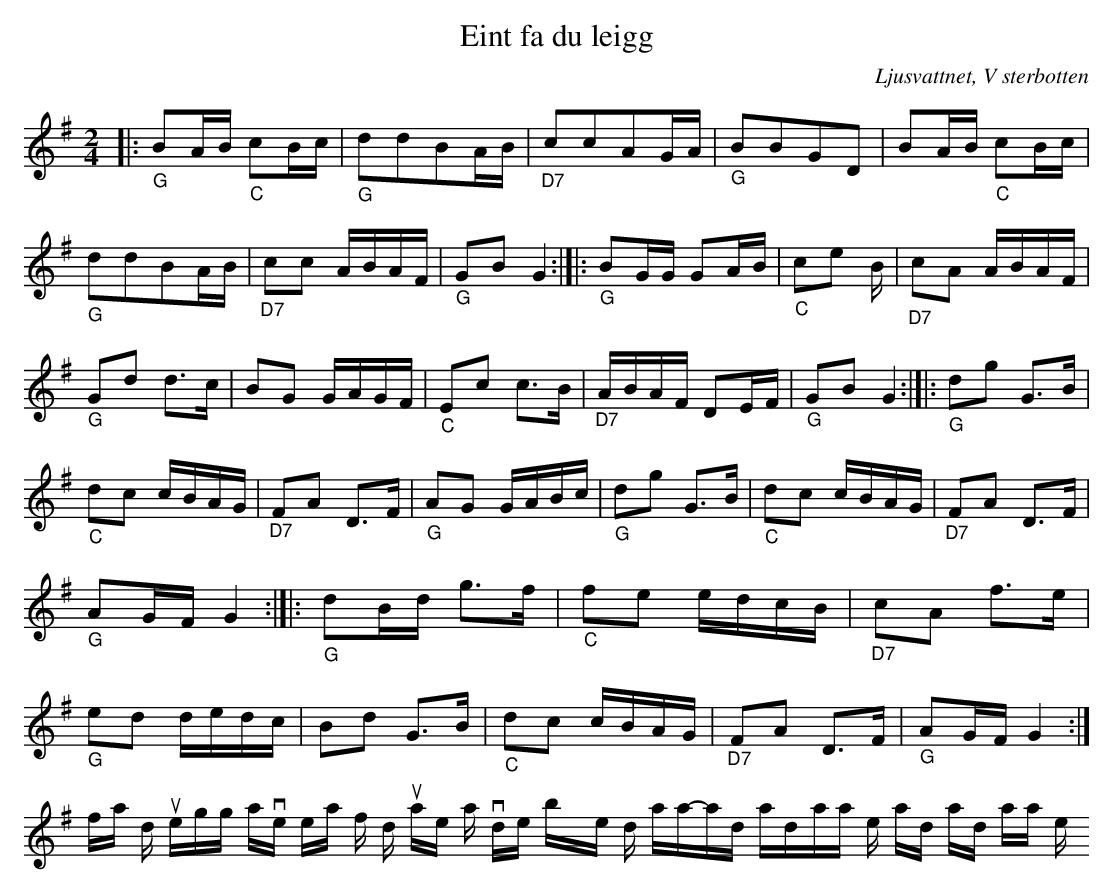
X:1
T:Eint fa du leigg
O:Ljusvattnet, V sterbotten
M:2/4
L:1/16
K:G
|:"_G" B2AB "_C" c2Bc | "_G" d2d2B2AB | "_D7"c2c2A2GA | "_G" B2B2G2D2 |B2AB "_C" c2Bc |"_G" d2d2B2AB |"_D7" c2c2 ABAF | "_G" G2B2 G4  :|]|: "_G" B2GG G2AB | "_C" c2e2 23B | "_D7" c2A2 ABAF | "_G" G2d2 d3c | B2G2 GAGF | "_C" E2c2 c3B | "_D7" ABAF D2EF | "_G" G2B2 G4 :|]|: "_G" d2g2 G3B | "_C" d2c2 cBAG |"_D7" F2A2 D3F | "_G" A2G2 GABc | "_G" d2g2 G3B | "_C" d2c2 cBAG | "_D7" F2A2 D3F | "_G" A2GF G4 :|[|: "_G" d2Bd g3f |"_C" f2e2 edcB | "_D7" c2A2 f3e | "_G" e2d2 dedc | B2d2 G3B | "_C" d2c2 cBAG | "_D7" F2A2 D3F | "_G" A2GF G4:|]
\
\
Int fa du leigg atve steinta miin f¡rrr n du taije av dej b¡xern diin\
tralla-tradi radi-rallan lej tradi radi rallan lej\
